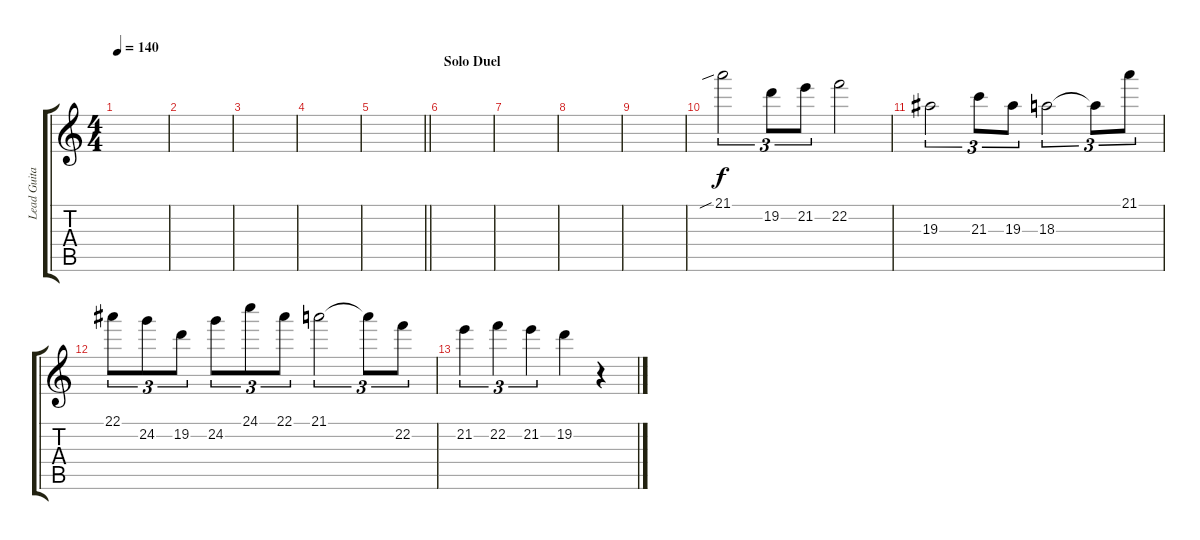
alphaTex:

\track ("Lead Guitar" "Lead Guita") {instrument distortionguitar}
\staff {score tabs}
\tuning (C4 G3 Eb3 Bb2 F2 C2) {hide}
\ts (4 4)
\tempo 140
\clef g2
\ks c
|
|
|
|
\barLineRight lightlight
|
\section ("" "Solo Duel")
|
|
|
|
21.1{sib}.2{tu (3 2)} 19.2.8{tu (3 2)} 21.2.8{tu (3 2)} 22.2.2 |
19.3.2{tu (3 2)} 21.3.8{tu (3 2)} 19.3.8{tu (3 2)} 18.3.2{tu (3 2)} 18.3{t}.8{tu (3 2)} 21.1.8{tu (3 2)} |
22.1.8{tu (3 2)} 24.2.8{tu (3 2)} 19.2.8{tu (3 2)} 24.2.8{tu (3 2)} 24.1.8{tu (3 2)} 22.1.8{tu (3 2)} 21.1.2{tu (3 2)} 21.1{t}.8{tu (3 2)} 22.2.8{tu (3 2)} |
21.2.4{tu (3 2)} 22.2.4{tu (3 2)} 21.2.4{tu (3 2)} 19.2.4 r.4
